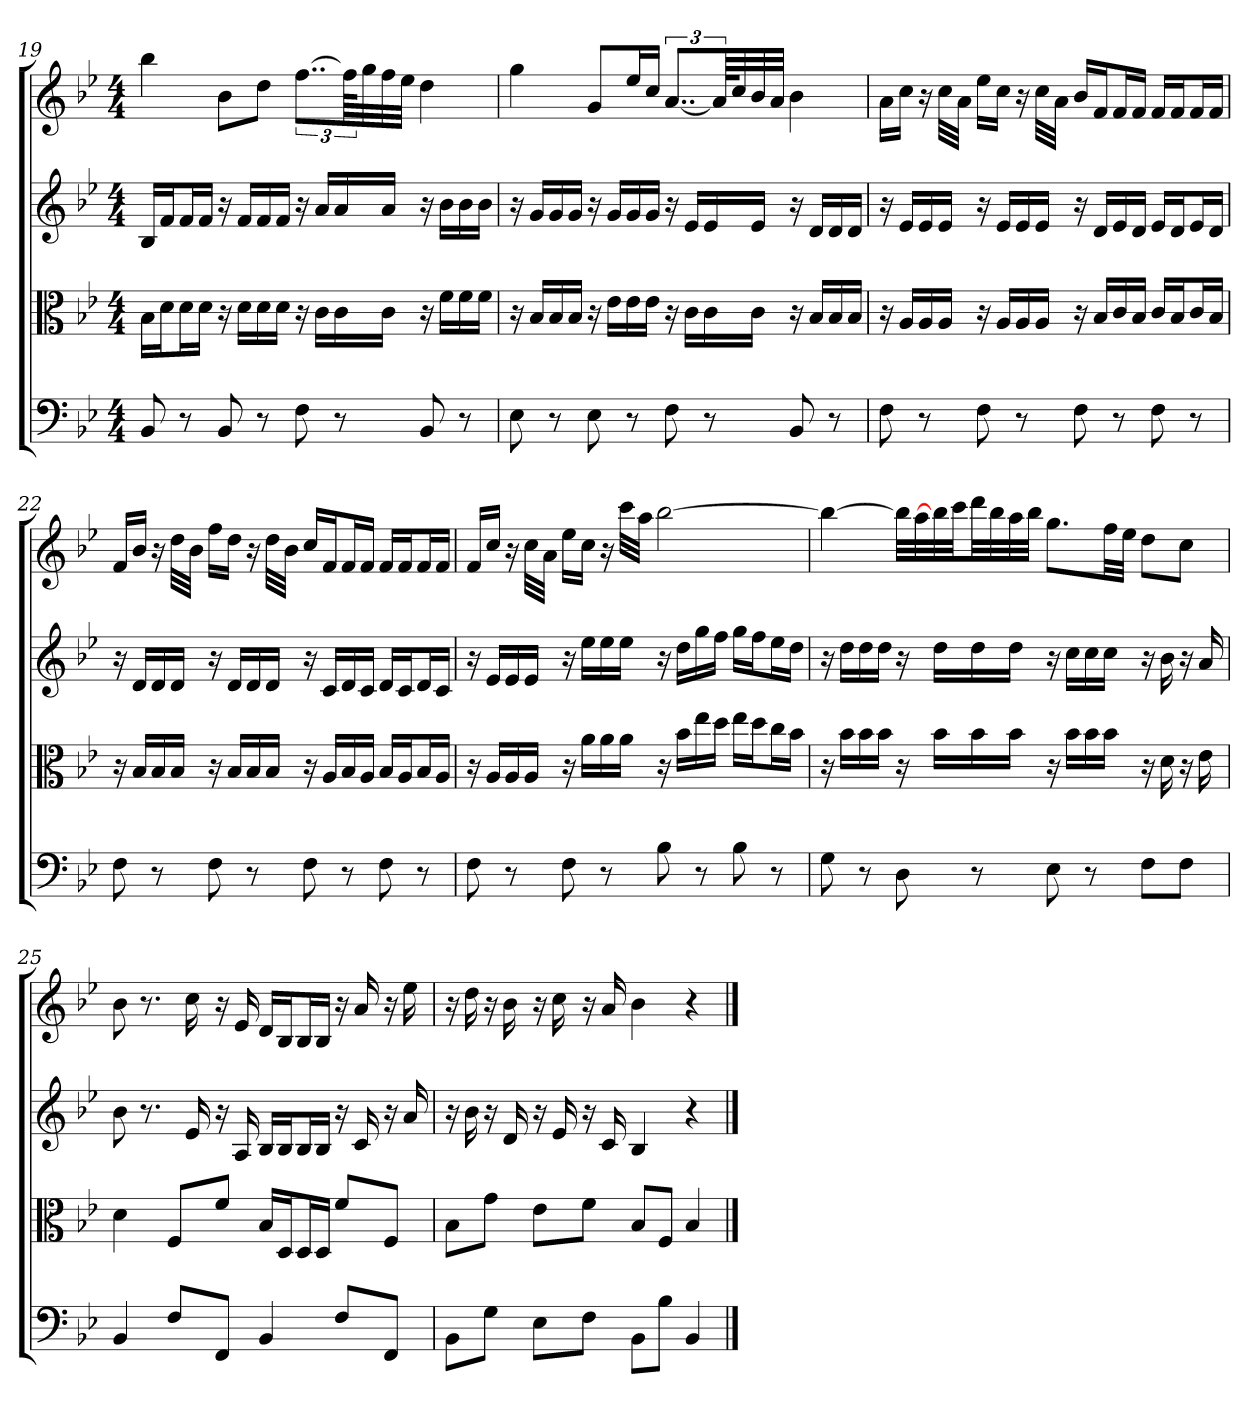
**kern	**kern	**kern	**kern
*part4	*part3	*part2	*part1
*staff4	*staff3	*staff2	*staff1
*clefF4	*clefC3	*clefG2	*clefG2
*k[b-e-]	*k[b-e-]	*k[b-e-]	*k[b-e-]
*B-:	*B-:	*B-:	*B-:
*M4/4	*M4/4	*M4/4	*M4/4
=19	=19	=19	=19
8BB-	16B-\LL	16B-/LL	4bb-
.	16d\J	16f/J	.
8r	16d\L	16f/L	.
.	16d\JJ	16f/JJ	.
8BB-	16r	16r	8b-\L
.	16d\LL	16f/LL	.
8r	16d\	16f/	8dd\J
.	16d\JJ	16f/JJ	.
8F	16r	16r	[12..ff\L
.	16c\LL	16a/LL	.
8r	16c\	16a/	.
.	.	.	96ff\KLL]
.	.	.	32gg\
.	16c\JJ	16a/JJ	32ff\
.	.	.	32ee-\JJJ
8BB-	16r	16r	4dd
.	16f\LL	16b-\LL	.
8r	16f\	16b-\	.
.	16f\JJ	16b-\JJ	.
=20	=20	=20	=20
8E-	16r	16r	4gg
.	16B-/LL	16g/LL	.
8r	16B-/	16g/	.
.	16B-/JJ	16g/JJ	.
8E-	16r	16r	8g/L
.	16e-\LL	16g/LL	.
8r	16e-\	16g/	16ee-/L
.	16e-\JJ	16g/JJ	16cc/JJ
8F	16r	16r	[12..a/L
.	16c\LL	16e-/LL	.
8r	16c\	16e-/	.
.	.	.	96a/KLL]
.	.	.	32cc/
.	16c\JJ	16e-/JJ	32b-/
.	.	.	32a/JJJ
8BB-	16r	16r	4b-
.	16B-/LL	16d/LL	.
8r	16B-/	16d/	.
.	16B-/JJ	16d/JJ	.
=21	=21	=21	=21
8F	16r	16r	16a\LL
.	16A/LL	16e-/LL	16cc\JJ
8r	16A/	16e-/	16r
.	16A/JJ	16e-/JJ	32cc\LLL
.	.	.	32a\JJJ
8F	16r	16r	16ee-\LL
.	16A/LL	16e-/LL	16cc\JJ
8r	16A/	16e-/	16r
.	16A/JJ	16e-/JJ	32cc\LLL
.	.	.	32a\JJJ
8F	16r	16r	16b-/LL
.	16B-/LL	16d/LL	16f/J
8r	16c/	16e-/	16f/L
.	16B-/JJ	16d/JJ	16f/JJ
8F	16c/LL	16e-/LL	16f/LL
.	16B-/J	16d/J	16f/J
8r	16c/L	16e-/L	16f/L
.	16B-/JJ	16d/JJ	16f/JJ
=22	=22	=22	=22
8F	16r	16r	16f/LL
.	16B-/LL	16d/LL	16b-/JJ
8r	16B-/	16d/	16r
.	16B-/JJ	16d/JJ	32dd\LLL
.	.	.	32b-\JJJ
8F	16r	16r	16ff\LL
.	16B-/LL	16d/LL	16dd\JJ
8r	16B-/	16d/	16r
.	16B-/JJ	16d/JJ	32dd\LLL
.	.	.	32b-\JJJ
8F	16r	16r	16cc/LL
.	16A/LL	16c/LL	16f/J
8r	16B-/	16d/	16f/L
.	16A/JJ	16c/JJ	16f/JJ
8F	16B-/LL	16d/LL	16f/LL
.	16A/J	16c/J	16f/J
8r	16B-/L	16d/L	16f/L
.	16A/JJ	16c/JJ	16f/JJ
=23	=23	=23	=23
8F	16r	16r	16f/LL
.	16A/LL	16e-/LL	16cc/JJ
8r	16A/	16e-/	16r
.	16A/JJ	16e-/JJ	32cc\LLL
.	.	.	32a\JJJ
8F	16r	16r	16ee-\LL
.	16a\LL	16ee-\LL	16cc\JJ
8r	16a\	16ee-\	16r
.	16a\JJ	16ee-\JJ	32ccc\LLL
.	.	.	32aa\JJJ
8B-	16r	16r	[2bb-
.	16b-\LL	16dd\LL	.
8r	16ee-\	16gg\	.
.	16dd\JJ	16ff\JJ	.
8B-	16ee-\LL	16gg\LL	.
.	16dd\J	16ff\J	.
8r	16cc\L	16ee-\L	.
.	16b-\JJ	16dd\JJ	.
=24	=24	=24	=24
8G	16r	16r	4bb-_
.	16b-\LL	16dd\LL	.
8r	16b-\	16dd\	.
.	16b-\JJ	16dd\JJ	.
8D	16r	16r	32bb-\LLL]
.	.	.	32aa\
.	16b-\LL	16dd\LL	32bb-\]
.	.	.	32ccc\JJ
8r	16b-\	16dd\	32ddd\LL
.	.	.	32bb-\
.	16b-\JJ	16dd\JJ	32aa\
.	.	.	32bb-\JJJ
8E-	16r	16r	8.gg\L
.	16b-\LL	16cc\LL	.
8r	16b-\	16cc\	.
.	16b-\JJ	16cc\JJ	32ff\LL
.	.	.	32ee-\JJJ
8F\L	16r	16r	8dd\L
.	16d	16b-	.
8F\J	16r	16r	8cc\J
.	16e-	16a	.
=25	=25	=25	=25
4BB-	4d	8b-	8b-
.	.	8.r	8.r
8F/L	8F/L	.	.
.	.	16e-	16cc
8FF/J	8f/J	16r	16r
.	.	16A	16e-
4BB-	16B-/LL	16B-/LL	16d/LL
.	16D/J	16B-/J	16B-/J
.	16D/L	16B-/L	16B-/L
.	16D/JJ	16B-/JJ	16B-/JJ
8F/L	8f/L	16r	16r
.	.	16c	16a
8FF/J	8F/J	16r	16r
.	.	16a	16ee-
=26	=26	=26	=26
8BB-\L	8B-\L	16r	16r
.	.	16b-	16dd
8G\J	8g\J	16r	16r
.	.	16d	16b-
8E-\L	8e-\L	16r	16r
.	.	16e-	16cc
8F\J	8f\J	16r	16r
.	.	16c	16a
8BB-\L	8B-/L	4B-	4b-
8B-\J	8F/J	.	.
4BB-	4B-	4r	4r
==	==	==	==
*-	*-	*-	*-
